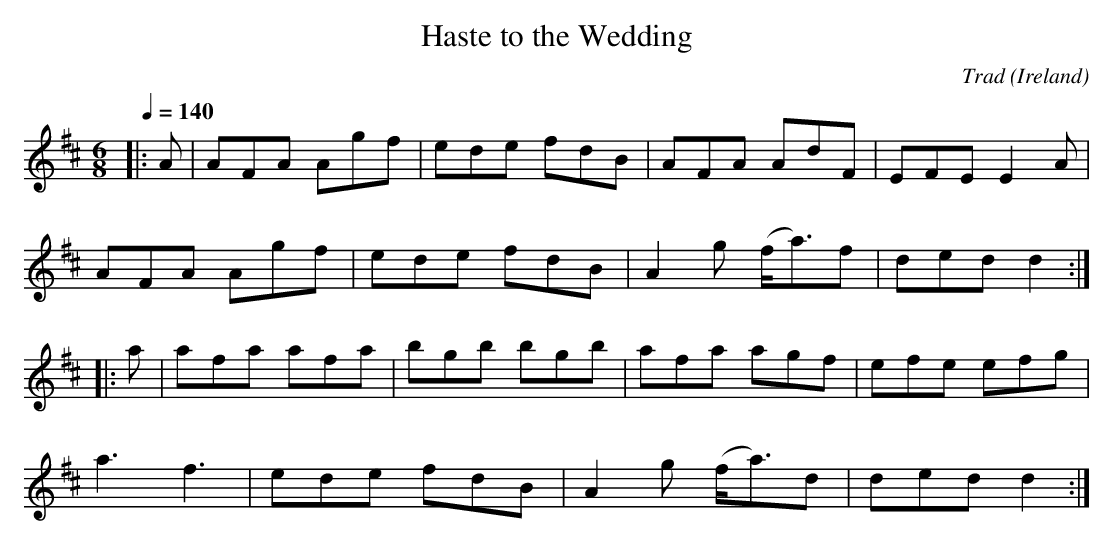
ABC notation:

X:1
T:Haste to the Wedding
C:Trad
O:Ireland
M:6/8
L:1/8
Q:1/4=140
K:D
|:A|AFA Agf|ede fdB|AFA AdF|EFE E2A|
AFA Agf|ede fdB|A2g (f<a)f|ded d2:|
|:a|afa afa|bgb bgb|afa agf|efe efg|
a3 f3|ede fdB|A2 g (f<a)d|ded d2:|]
